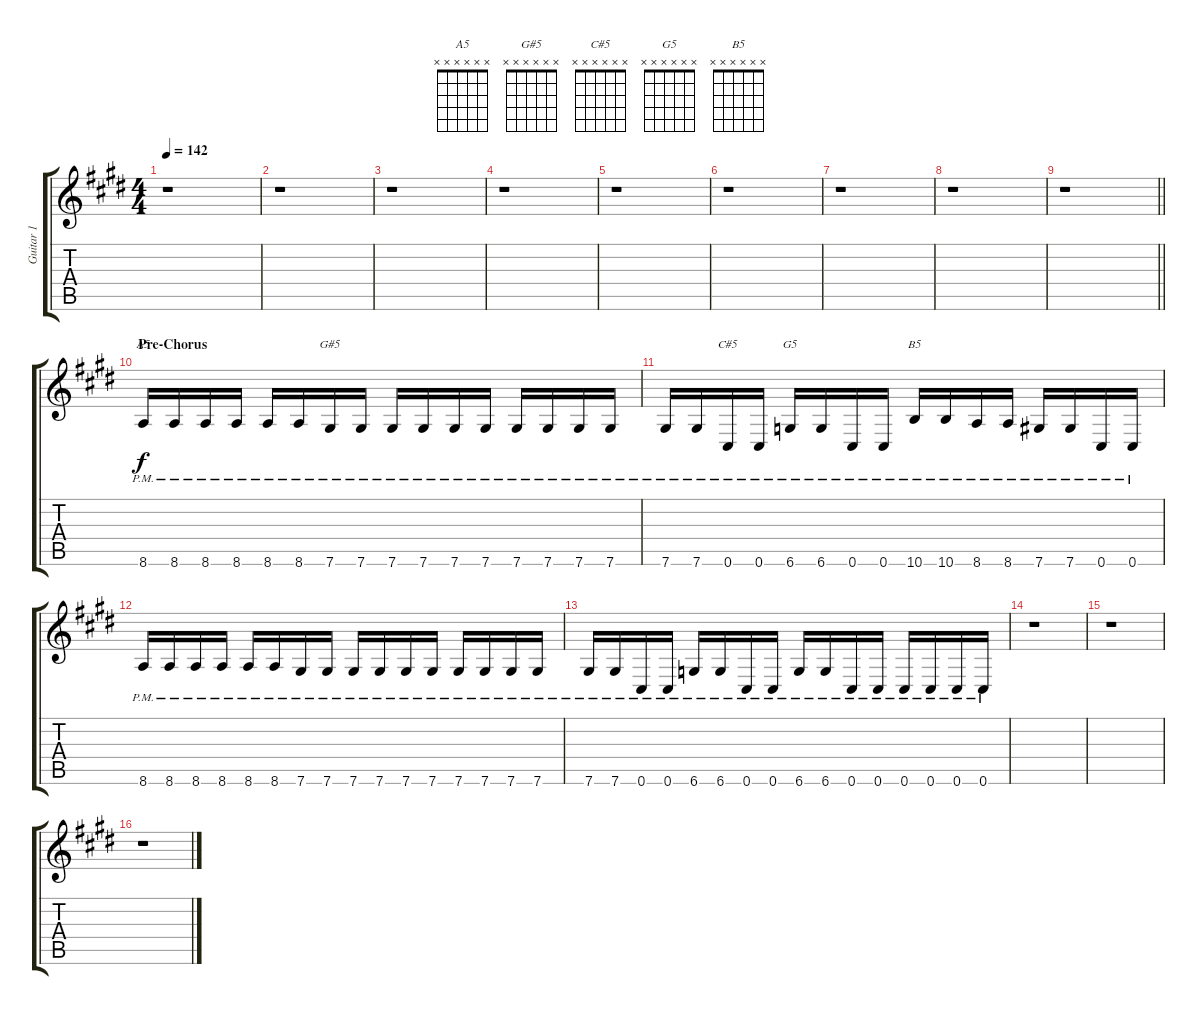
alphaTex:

\track ("Guitar 1" "Guitar 1") {instrument distortionguitar}
\staff {score tabs}
\tuning (Eb4 Bb3 Gb3 Db3 Ab2 Db2) {hide}
\chord ("A5" x x x x x x)
\chord ("G#5" x x x x x x)
\chord ("C#5" x x x x x x)
\chord ("G5" x x x x x x)
\chord ("B5" x x x x x x)
\ts (4 4)
\tempo 142
\clef g2
\ks c#minor
r.1{dy mf} |
r.1 |
r.1 |
r.1 |
r.1 |
r.1 |
r.1 |
r.1 |
\barLineRight lightlight
r.1 |
\section ("" "Pre-Chorus")
8.6{pm}.16{ch "A5" dy f} 8.6{pm}.16 8.6{pm}.16 8.6{pm}.16 8.6{pm}.16 8.6{pm}.16 7.6{pm}.16{ch "G#5"} 7.6{pm}.16 7.6{pm}.16 7.6{pm}.16 7.6{pm}.16 7.6{pm}.16 7.6{pm}.16 7.6{pm}.16 7.6{pm}.16 7.6{pm}.16 |
7.6{pm}.16 7.6{pm}.16 0.6{pm}.16{ch "C#5"} 0.6{pm}.16 6.6{pm}.16{ch "G5"} 6.6{pm}.16 0.6{pm}.16 0.6{pm}.16 10.6{pm}.16{ch "B5"} 10.6{pm}.16 8.6{pm}.16 8.6{pm}.16 7.6{pm}.16 7.6{pm}.16 0.6{pm}.16 0.6{pm}.16 |
8.6{pm}.16 8.6{pm}.16 8.6{pm}.16 8.6{pm}.16 8.6{pm}.16 8.6{pm}.16 7.6{pm}.16 7.6{pm}.16 7.6{pm}.16 7.6{pm}.16 7.6{pm}.16 7.6{pm}.16 7.6{pm}.16 7.6{pm}.16 7.6{pm}.16 7.6{pm}.16 |
7.6{pm}.16 7.6{pm}.16 0.6{pm}.16 0.6{pm}.16 6.6{pm}.16 6.6{pm}.16 0.6{pm}.16 0.6{pm}.16 6.6{pm}.16 6.6{pm}.16 0.6{pm}.16 0.6{pm}.16 0.6{pm}.16 0.6{pm}.16 0.6{pm}.16 0.6{pm}.16 |
r.1 |
r.1 |
r.1
